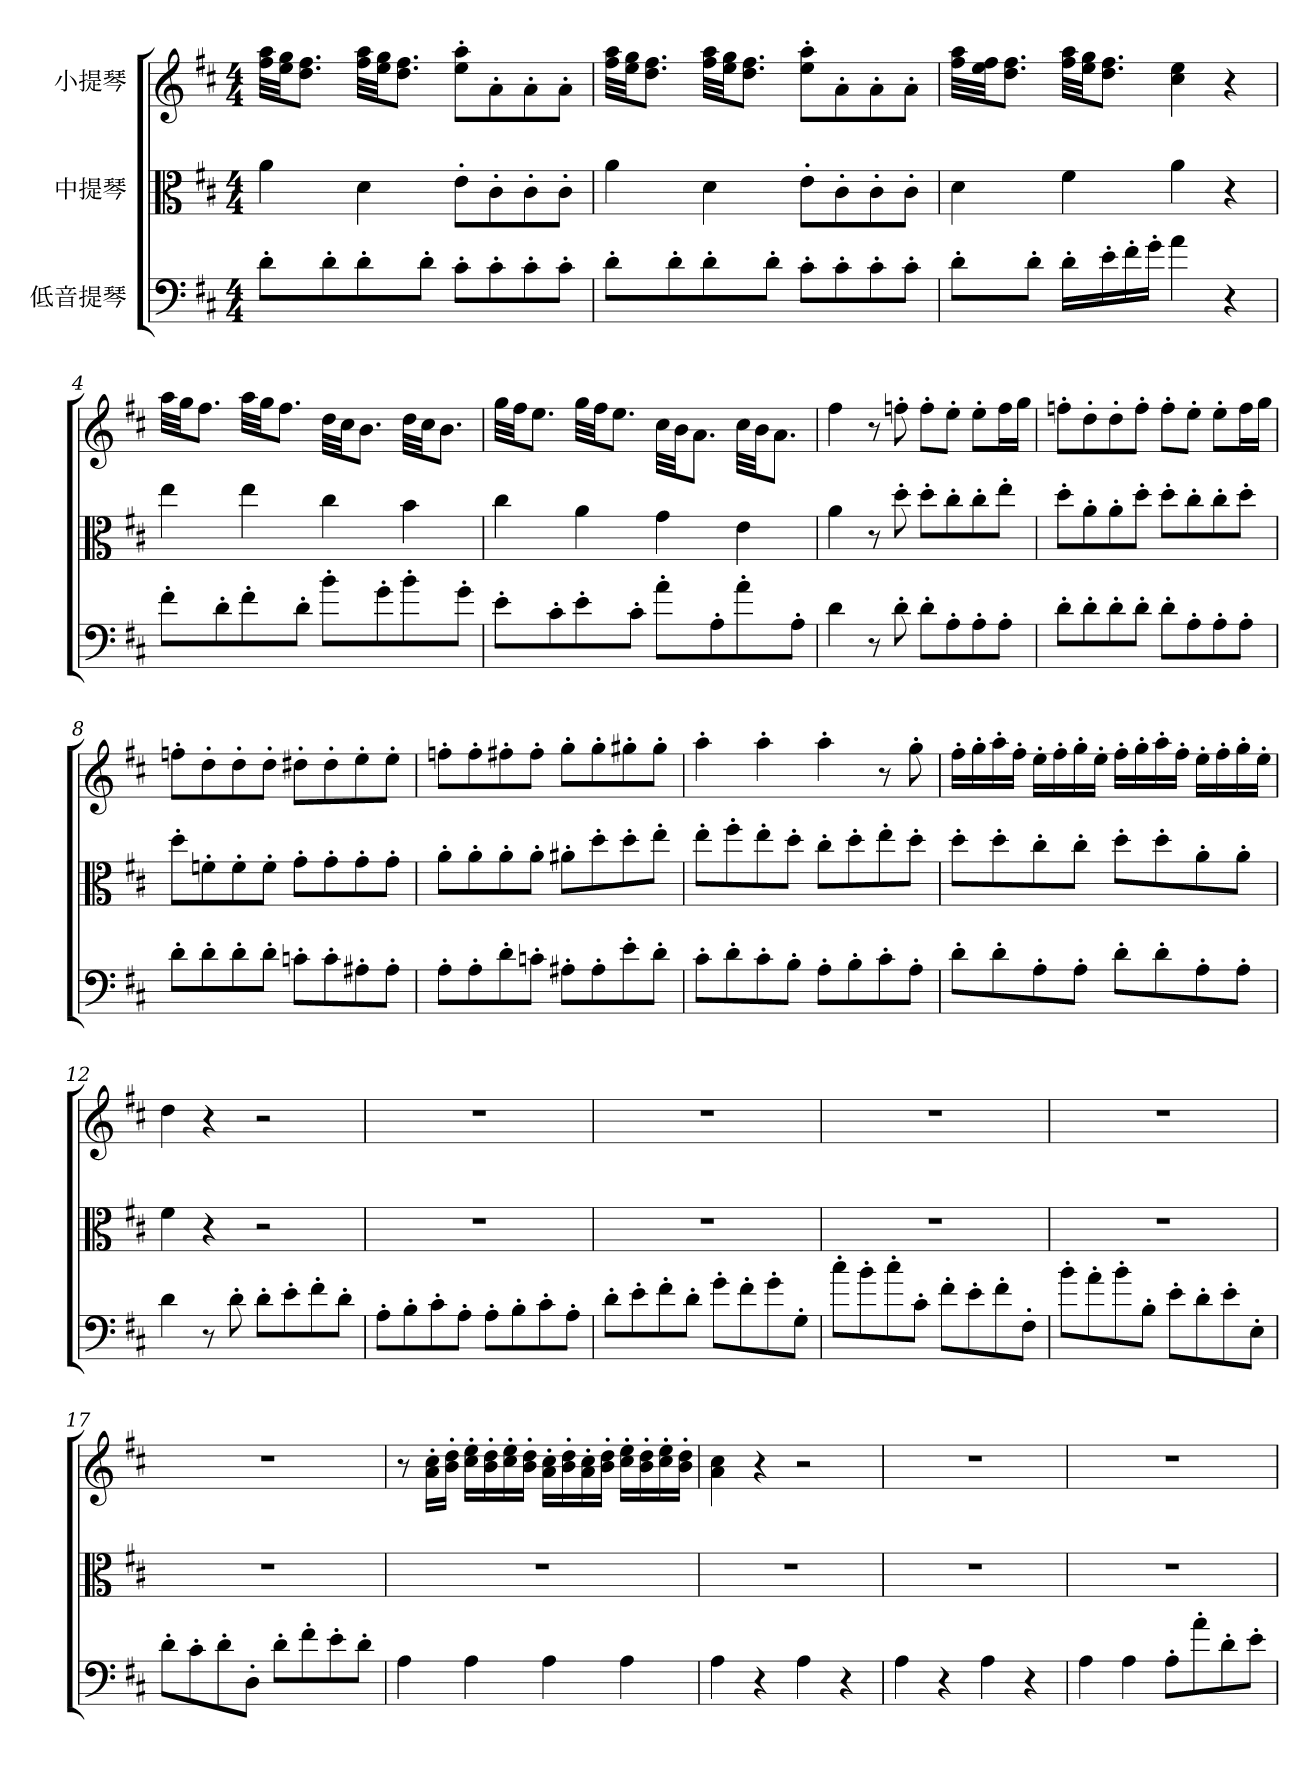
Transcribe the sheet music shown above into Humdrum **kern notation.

**kern	**kern	**kern
*part3	*part2	*part1
*staff3	*staff2	*staff1
*I"低音提琴	*I"中提琴	*I"小提琴
*clefF4	*clefC3	*clefG2
*ITrd7c12	*	*
*k[f#c#]	*k[f#c#]	*k[f#c#]
*M4/4	*M4/4	*M4/4
*MM90	*MM90	*MM90
=1	=1	=1
8D'\L	4a\	32ff#\ 32aa\LLL
.	.	32ee\ 32gg\JJ
.	.	8.dd\ 8.ff#\J
8D'\	.	.
8D'\	4d\	32ff#\ 32aa\LLL
.	.	32ee\ 32gg\JJ
.	.	8.dd\ 8.ff#\J
8D'\J	.	.
8C#'\L	8e'\L	8ee\' 8aa\'L
8C#'\	8c#'\	8a'\
8C#'\	8c#'\	8a'\
8C#'\J	8c#'\J	8a'\J
=2	=2	=2
8D'\L	4a\	32ff#\ 32aa\LLL
.	.	32ee\ 32gg\JJ
.	.	8.dd\ 8.ff#\J
8D'\	.	.
8D'\	4d\	32ff#\ 32aa\LLL
.	.	32ee\ 32gg\JJ
.	.	8.dd\ 8.ff#\J
8D'\J	.	.
8C#'\L	8e'\L	8ee\' 8aa\'L
8C#'\	8c#'\	8a'\
8C#'\	8c#'\	8a'\
8C#'\J	8c#'\J	8a'\J
=3	=3	=3
8D'\L	4d\	32ff#\ 32aa\LLL
.	.	32ee\ 32ff#\JJ
.	.	8.dd\ 8.ff#\J
8D'\J	.	.
16D'\LL	4f#\	32ff#\ 32aa\LLL
.	.	32ee\ 32gg\JJ
16E'\	.	8.dd\ 8.ff#\J
16F#'\	.	.
16G'\JJ	.	.
4A\	4a\	4cc#\ 4ee\
4r	4r	4r
!!LO:LB:g=z
=4	=4	=4
8F#'\L	4ee\	32aa\LLL
.	.	32gg\JJ
.	.	8.ff#\J
8D'\	.	.
8F#'\	4ee\	32aa\LLL
.	.	32gg\JJ
.	.	8.ff#\J
8D'\J	.	.
8B'\L	4cc#\	32dd\LLL
.	.	32cc#\JJ
.	.	8.b\J
8G'\	.	.
8B'\	4b\	32dd\LLL
.	.	32cc#\JJ
.	.	8.b\J
8G'\J	.	.
=5	=5	=5
8E'\L	4cc#\	32gg\LLL
.	.	32ff#\JJ
.	.	8.ee\J
8C#'\	.	.
8E'\	4a\	32gg\LLL
.	.	32ff#\JJ
.	.	8.ee\J
8C#'\J	.	.
8A'\L	4g\	32cc#\LLL
.	.	32b\JJ
.	.	8.a\J
8AA'\	.	.
8A'\	4e\	32cc#\LLL
.	.	32b\JJ
.	.	8.a\J
8AA'\J	.	.
=6	=6	=6
4D\	4a\	4ff#\
8r	8r	8r
8D'\	8dd'\	8ffn'\
8D'\L	8dd'\L	8ff'\L
8AA'\	8cc#'\	8ee'\J
8AA'\	8cc#'\	8ee'\L
8AA'\J	8ee'\J	16ff\L
.	.	16gg\JJ
!!LO:LB:g=z
=7	=7	=7
8D'\L	8dd'\L	8ffn'\L
8D'\	8a'\	8dd'\
8D'\	8a'\	8dd'\
8D'\J	8dd'\J	8ff'\J
8D'\L	8dd'\L	8ff'\L
8AA'\	8cc#'\	8ee'\J
8AA'\	8cc#'\	8ee'\L
8AA'\J	8dd'\J	16ff\L
.	.	16gg\JJ
=8	=8	=8
8D'\L	8dd'\L	8ffn'\L
8D'\	8fn'\	8dd'\
8D'\	8f'\	8dd'\
8D'\J	8f'\J	8dd'\J
8Cn'\L	8g'\L	8dd#X'\L
8C'\	8g'\	8dd#'\
8AA#X'\	8g'\	8ee'\
8AA#'\J	8g'\J	8ee'\J
=9	=9	=9
8AA'\L	8a'\L	8ffn'\L
8AA'\	8a'\	8ff'\
8D'\	8a'\	8ff#X'\
8Cn'\J	8a'\J	8ff#'\J
8AA#X'\L	8a#X'\L	8gg'\L
8AA#'\	8dd'\	8gg'\
8E'\	8dd'\	8gg#X'\
8D'\J	8ee'\J	8gg#'\J
!!LO:LB:g=z
=10	=10	=10
8C#'\L	8ee'\L	4aa'\
8D'\	8ff#'\	.
8C#'\	8ee'\	4aa'\
8BB'\J	8dd'\J	.
8AA'\L	8cc#'\L	4aa'\
8BB'\	8dd'\	.
8C#'\	8ee'\	8r
8AA'\J	8dd'\J	8gg'\
=11	=11	=11
8D'\L	8dd'\L	16ff#'\LL
.	.	16gg'\
8D'\	8dd'\	16aa'\
.	.	16ff#'\JJ
8AA'\	8cc#'\	16ee'\LL
.	.	16ff#'\
8AA'\J	8cc#'\J	16gg'\
.	.	16ee'\JJ
8D'\L	8dd'\L	16ff#'\LL
.	.	16gg'\
8D'\	8dd'\	16aa'\
.	.	16ff#'\JJ
8AA'\	8a'\	16ee'\LL
.	.	16ff#'\
8AA'\J	8a'\J	16gg'\
.	.	16ee'\JJ
=12	=12	=12
4D\	4f#\	4dd\
8r	4r	4r
8D'\	.	.
8D'\L	2r	2r
8E'\	.	.
8F#'\	.	.
8D'\J	.	.
!!LO:PB:g=z
=13	=13	=13
8AA'\L	1r	1r
8BB'\	.	.
8C#'\	.	.
8AA'\J	.	.
8AA'\L	.	.
8BB'\	.	.
8C#'\	.	.
8AA'\J	.	.
=14	=14	=14
8D'\L	1r	1r
8E'\	.	.
8F#'\	.	.
8D'\J	.	.
8G'\L	.	.
8F#'\	.	.
8G'\	.	.
8GG'\J	.	.
=15	=15	=15
8c#'\L	1r	1r
8B'\	.	.
8c#'\	.	.
8C#'\J	.	.
8F#'\L	.	.
8E'\	.	.
8F#'\	.	.
8FF#'\J	.	.
=16	=16	=16
8B'\L	1r	1r
8A'\	.	.
8B'\	.	.
8BB'\J	.	.
8E'\L	.	.
8D'\	.	.
8E'\	.	.
8EE'\J	.	.
!!LO:LB:g=z
=17	=17	=17
8D'\L	1r	1r
8C#'\	.	.
8D'\	.	.
8DD'\J	.	.
8D'\L	.	.
8F#'\	.	.
8E'\	.	.
8D'\J	.	.
=18	=18	=18
4AA\	1r	8r
.	.	16a\' 16cc#\'LL
.	.	16b\' 16dd\'JJ
4AA\	.	16cc#\' 16ee\'LL
.	.	16b\' 16dd\'
.	.	16cc#\' 16ee\'
.	.	16b\' 16dd\'JJ
4AA\	.	16a\' 16cc#\'LL
.	.	16b\' 16dd\'
.	.	16a\' 16cc#\'
.	.	16b\' 16dd\'JJ
4AA\	.	16cc#\' 16ee\'LL
.	.	16b\' 16dd\'
.	.	16cc#\' 16ee\'
.	.	16b\' 16dd\'JJ
=19	=19	=19
4AA\	1r	4a\ 4cc#\
4r	.	4r
4AA\	.	2r
4r	.	.
=20	=20	=20
4AA\	1r	1r
4r	.	.
4AA\	.	.
4r	.	.
=21	=21	=21
4AA\	1r	1r
4AA\	.	.
8AA'\L	.	.
8A'\	.	.
8D'\	.	.
8E'\J	.	.
=	=	=
*-	*-	*-
